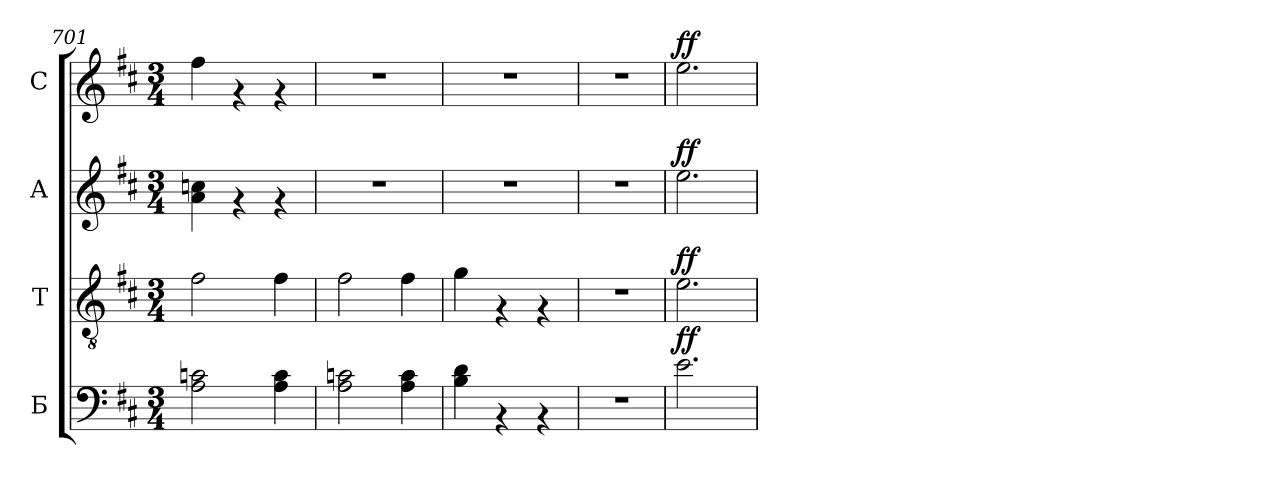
**kern	**dynam	**kern	**dynam	**kern	**dynam	**kern	**dynam
*part4	*part4	*part3	*part3	*part2	*part2	*part1	*part1
*staff4	*staff4	*staff3	*staff3	*staff2	*staff2	*staff1	*staff1
*I"Б	*	*I"Т	*	*I"А	*	*I"С	*
!!LO:LB:g=z
*clefF4	*	*clefGv2	*	*clefG2	*	*clefG2	*
*k[f#c#]	*	*k[f#c#]	*	*k[f#c#]	*	*k[f#c#]	*
*D:	*	*D:	*	*D:	*	*D:	*
*M3/4	*	*M3/4	*	*M3/4	*	*M3/4	*
=701	=701	=701	=701	=701	=701	=701	=701
2A\ 2cn\	.	2f#\	.	4a\ 4ccn\	.	4ff#\	.
.	.	.	.	4rf	.	4rf	.
4A\ 4c\	.	4f#\	.	4rf	.	4rf	.
=702	=702	=702	=702	=702	=702	=702	=702
2A\ 2cn\	.	2f#\	.	2.r	.	2.r	.
4A\ 4c\	.	4f#\	.	.	.	.	.
=703	=703	=703	=703	=703	=703	=703	=703
4B\ 4d\	.	4g\	.	2.r	.	2.r	.
4rAA	.	4rF	.	.	.	.	.
4rAA	.	4rF	.	.	.	.	.
=704	=704	=704	=704	=704	=704	=704	=704
2.r	.	2.r	.	2.r	.	2.r	.
=705	=705	=705	=705	=705	=705	=705	=705
!	!LO:DY:a	!	!LO:DY:a	!	!LO:DY:a	!	!LO:DY:a
2.e\	ff	2.e\	ff	2.ee\	ff	2.ee\	ff
=	=	=	=	=	=	=	=
*-	*-	*-	*-	*-	*-	*-	*-
